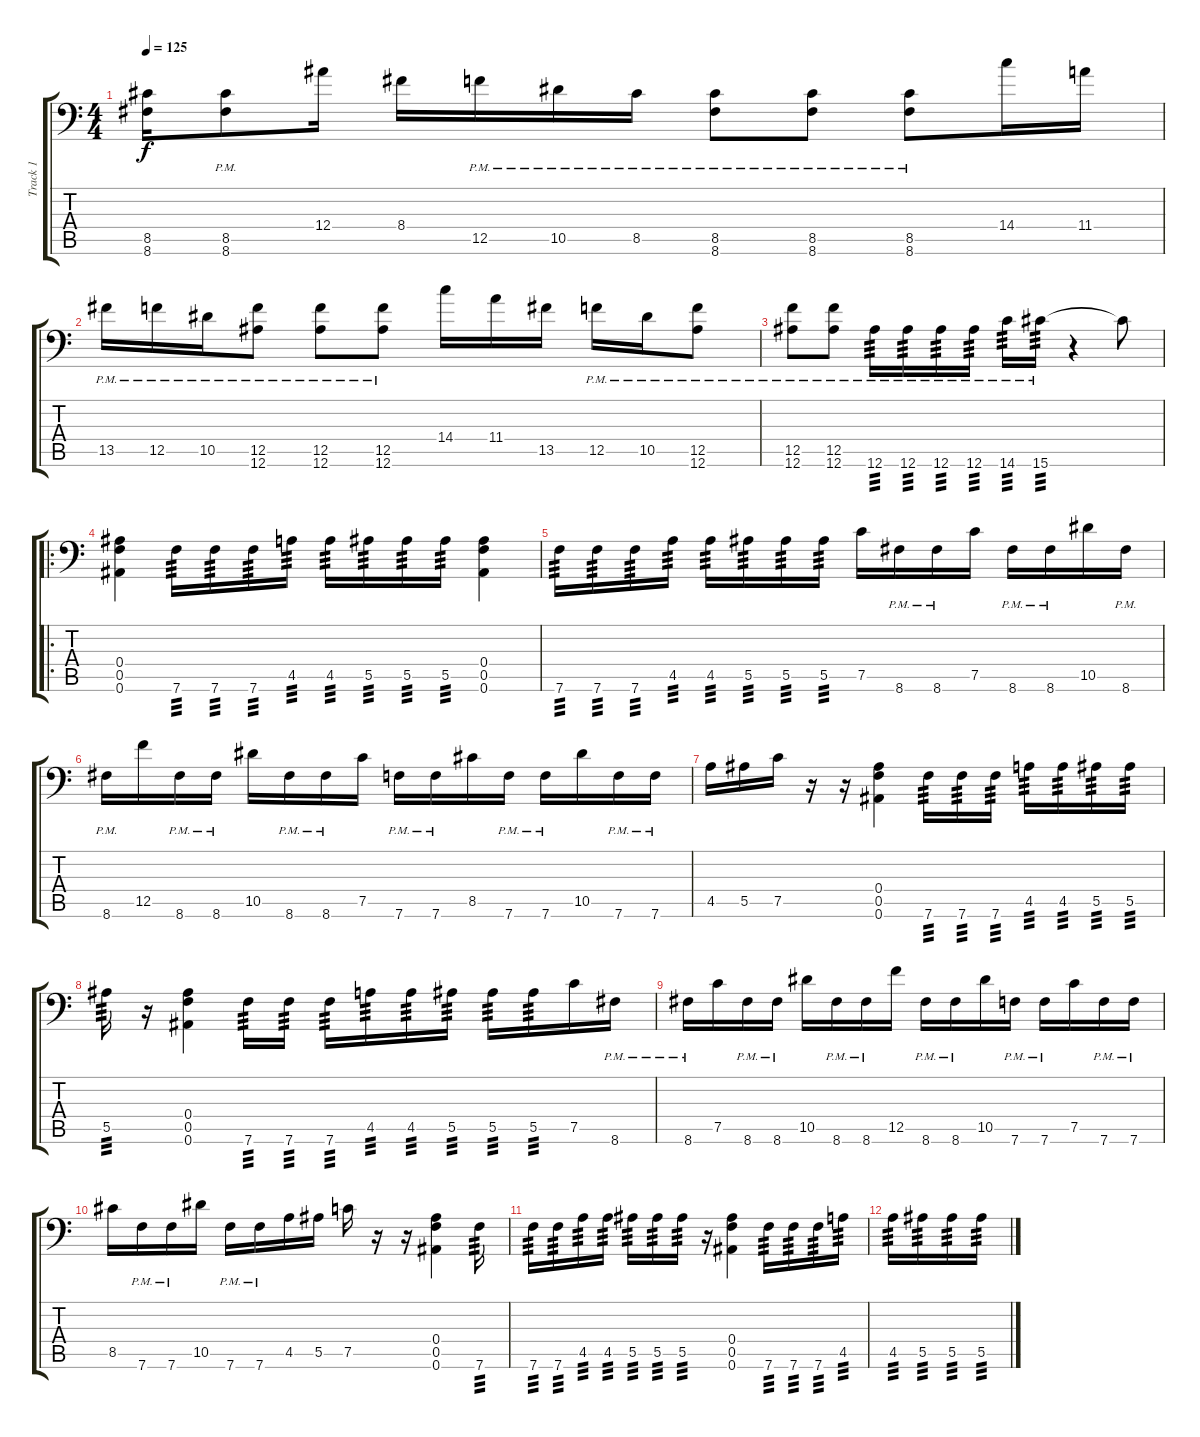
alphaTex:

\track ("Track 1" "Track 1") {instrument distortionguitar}
\staff {score tabs}
\tuning (C4 G3 Eb3 Bb2 F2 Bb1) {hide}
\ts (4 4)
\tempo 125
\clef f4
\ks c
(8.5{t} 8.6{t}).16{dy f} (8.5{pm} 8.6{pm}).8 12.4.16 8.4.16 12.5{pm}.16 10.5{pm}.16 8.5{pm}.16 (8.5{pm} 8.6{pm}).8 (8.5{pm} 8.6{pm}).8 (8.5{pm} 8.6{pm}).8 14.4.16 11.4.16 |
13.5{pm}.16 12.5{pm}.16 10.5{pm}.16 (12.5{pm} 12.6{pm}).8 (12.5{pm} 12.6{pm}).8 (12.5{pm} 12.6{pm}).8 14.4.16 11.4.16 13.5.16 12.5{pm}.16 10.5{pm}.16 (12.5{pm} 12.6{pm}).8 |
(12.5{pm} 12.6{pm}).8 (12.5{pm} 12.6{pm}).8 12.6{pm}.16{tp 3} 12.6{pm}.16{tp 3} 12.6{pm}.16{tp 3} 12.6{pm}.16{tp 3} 14.6{pm}.16{tp 3} 15.6{pm}.16{tp 3} r.4 15.6{t}.8 |
\ro
(0.4 0.5 0.6).4 7.6.16{tp 3} 7.6.16{tp 3} 7.6.16{tp 3} 4.5.16{tp 3} 4.5.16{tp 3} 5.5.16{tp 3} 5.5.16{tp 3} 5.5.16{tp 3} (0.4 0.5 0.6).4 |
7.6.16{tp 3} 7.6.16{tp 3} 7.6.16{tp 3} 4.5.16{tp 3} 4.5.16{tp 3} 5.5.16{tp 3} 5.5.16{tp 3} 5.5.16{tp 3} 7.5.16 8.6{pm}.16 8.6{pm}.16 7.5.16 8.6{pm}.16 8.6{pm}.16 10.5.16 8.6{pm}.16 |
8.6{pm}.16 12.5.16 8.6{pm}.16 8.6{pm}.16 10.5.16 8.6{pm}.16 8.6{pm}.16 7.5.16 7.6{pm}.16 7.6{pm}.16 8.5.16 7.6{pm}.16 7.6{pm}.16 10.5.16 7.6{pm}.16 7.6{pm}.16 |
4.5.16 5.5.16 7.5.16 r.16 r.16 (0.4 0.5 0.6).4 7.6.16{tp 3} 7.6.16{tp 3} 7.6.16{tp 3} 4.5.16{tp 3} 4.5.16{tp 3} 5.5.16{tp 3} 5.5.16{tp 3} |
5.5.16{tp 3} r.16 (0.4 0.5 0.6).4 7.6.16{tp 3} 7.6.16{tp 3} 7.6.16{tp 3} 4.5.16{tp 3} 4.5.16{tp 3} 5.5.16{tp 3} 5.5.16{tp 3} 5.5.16{tp 3} 7.5.16 8.6{pm}.16 |
8.6{pm}.16 7.5.16 8.6{pm}.16 8.6{pm}.16 10.5.16 8.6{pm}.16 8.6{pm}.16 12.5.16 8.6{pm}.16 8.6{pm}.16 10.5.16 7.6{pm}.16 7.6{pm}.16 7.5.16 7.6{pm}.16 7.6{pm}.16 |
8.5.16 7.6{pm}.16 7.6{pm}.16 10.5.16 7.6{pm}.16 7.6{pm}.16 4.5.16 5.5.16 7.5.16 r.16 r.16 (0.4 0.5 0.6).4 7.6.16{tp 3} |
7.6.16{tp 3} 7.6.16{tp 3} 4.5.16{tp 3} 4.5.16{tp 3} 5.5.16{tp 3} 5.5.16{tp 3} 5.5.16{tp 3} r.16 (0.4 0.5 0.6).4 7.6.16{tp 3} 7.6.16{tp 3} 7.6.16{tp 3} 4.5.16{tp 3} |
4.5.16{tp 3} 5.5.16{tp 3} 5.5.16{tp 3} 5.5.16{tp 3}
